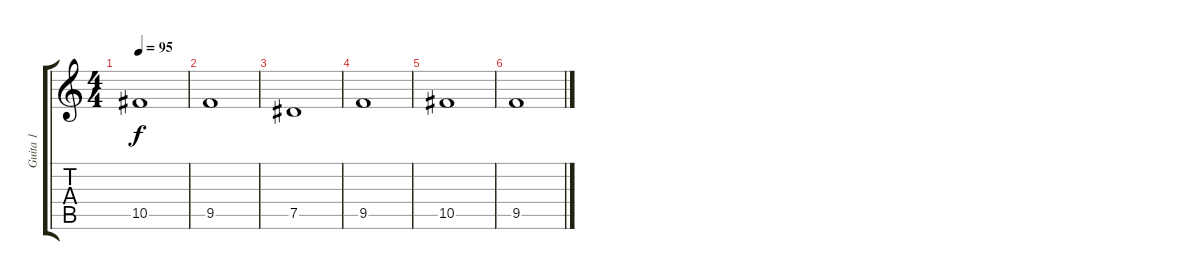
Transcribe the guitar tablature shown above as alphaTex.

\track ("Guita 1" "Guita 1") {instrument distortionguitar}
\staff {score tabs}
\tuning (Eb4 Bb3 Gb3 Db3 Ab2 Eb2) {hide}
\ts (4 4)
\tempo 95
\clef g2
\ks c
10.5.1{dy f} |
9.5.1 |
7.5.1 |
9.5.1 |
10.5.1 |
9.5.1
